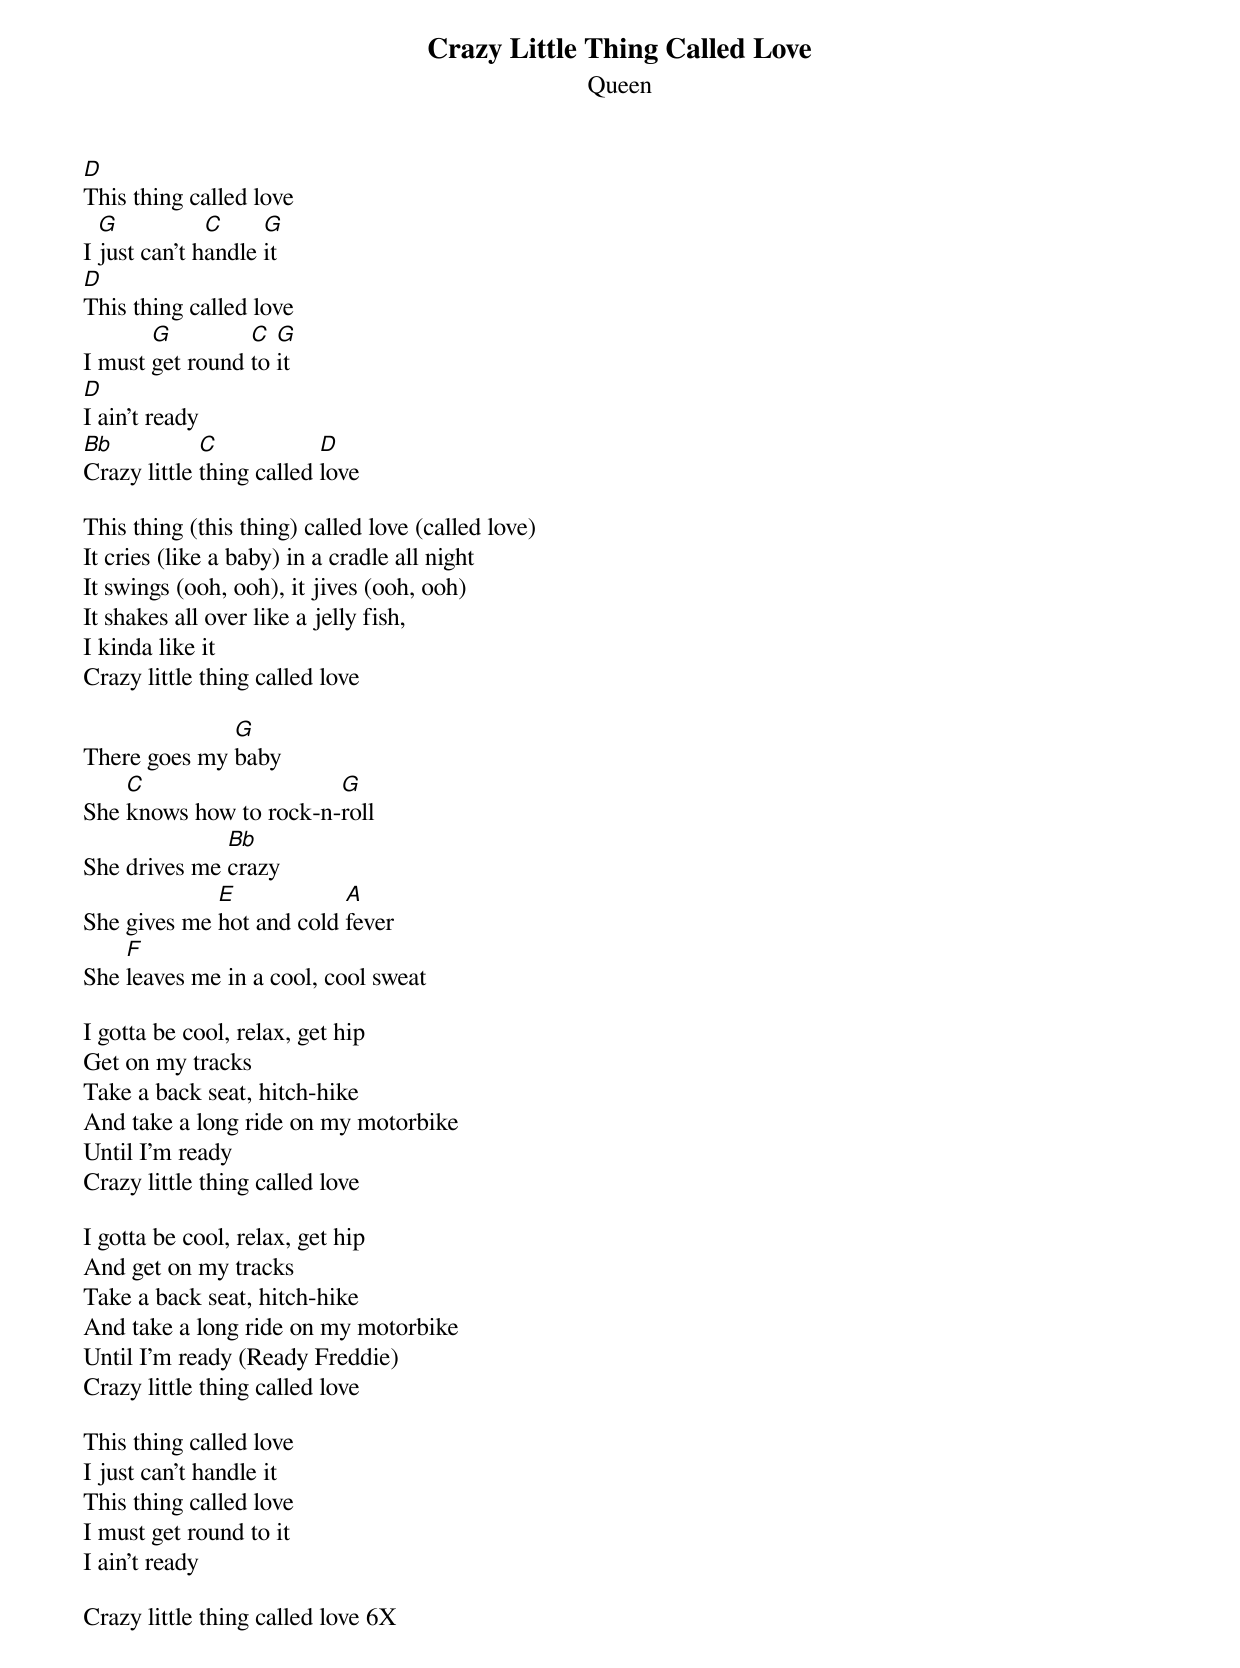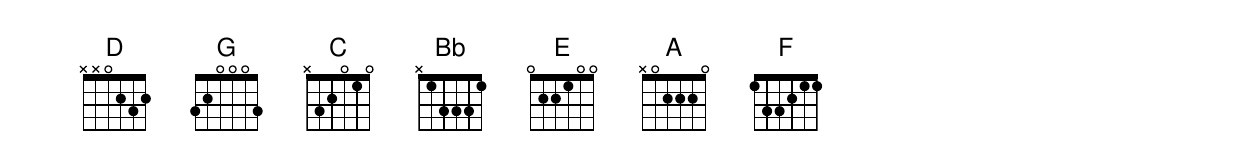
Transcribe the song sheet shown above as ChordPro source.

{title:Crazy Little Thing Called Love}
{subtitle:Queen}
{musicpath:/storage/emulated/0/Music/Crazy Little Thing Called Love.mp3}
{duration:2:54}
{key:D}

[D]This thing called love
I [G]just can't h[C]andle [G]it
[D]This thing called love
I must [G]get round [C]to [G]it
[D]I ain't ready
[Bb]Crazy little [C]thing called [D]love

This thing (this thing) called love (called love)
It cries (like a baby) in a cradle all night
It swings (ooh, ooh), it jives (ooh, ooh)
It shakes all over like a jelly fish,
I kinda like it
Crazy little thing called love

There goes my [G]baby
She [C]knows how to rock-n-[G]roll
She drives me [Bb]crazy
She gives me [E]hot and cold [A]fever
She [F]leaves me in a cool, cool sweat

I gotta be cool, relax, get hip
Get on my tracks
Take a back seat, hitch-hike
And take a long ride on my motorbike
Until I'm ready
Crazy little thing called love

I gotta be cool, relax, get hip
And get on my tracks
Take a back seat, hitch-hike
And take a long ride on my motorbike
Until I'm ready (Ready Freddie)
Crazy little thing called love

This thing called love
I just can't handle it
This thing called love
I must get round to it
I ain't ready

Crazy little thing called love 6X
